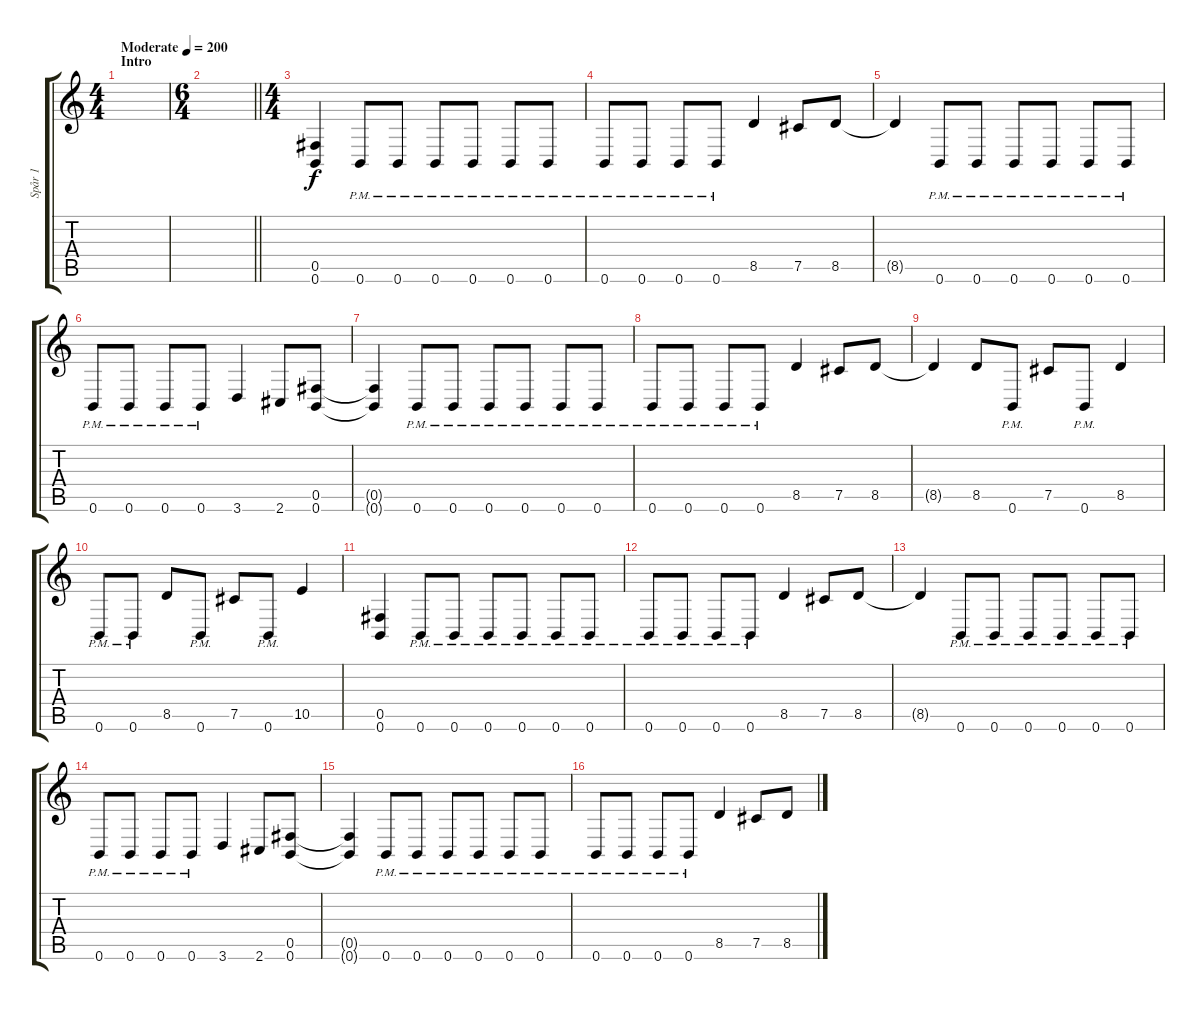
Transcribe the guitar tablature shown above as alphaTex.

\track ("Spår 1" "Spår 1") {instrument distortionguitar}
\staff {score tabs}
\tuning (Db4 Ab3 E3 B2 Gb2 B1) {hide}
\ts (4 4)
\section ("" "Intro")
\tempo (200 "Moderate")
\clef g2
\ks c
|
\ts (6 4)
\barLineRight lightlight
|
\ts (4 4)
\section ("" "")
(0.5 0.6).4 0.6{pm}.8 0.6{pm}.8 0.6{pm}.8 0.6{pm}.8 0.6{pm}.8 0.6{pm}.8 |
0.6{pm}.8 0.6{pm}.8 0.6{pm}.8 0.6{pm}.8 8.5.4 7.5.8 8.5.8 |
8.5{t}.4 0.6{pm}.8 0.6{pm}.8 0.6{pm}.8 0.6{pm}.8 0.6{pm}.8 0.6{pm}.8 |
0.6{pm}.8 0.6{pm}.8 0.6{pm}.8 0.6{pm}.8 3.6.4 2.6.8 (0.5 0.6).8 |
(0.5{t} 0.6{t}).4 0.6{pm}.8 0.6{pm}.8 0.6{pm}.8 0.6{pm}.8 0.6{pm}.8 0.6{pm}.8 |
0.6{pm}.8 0.6{pm}.8 0.6{pm}.8 0.6{pm}.8 8.5.4 7.5.8 8.5.8 |
8.5{t}.4 8.5.8 0.6{pm}.8 7.5.8 0.6{pm}.8 8.5.4 |
0.6{pm}.8 0.6{pm}.8 8.5.8 0.6{pm}.8 7.5.8 0.6{pm}.8 10.5.4 |
(0.5 0.6).4 0.6{pm}.8 0.6{pm}.8 0.6{pm}.8 0.6{pm}.8 0.6{pm}.8 0.6{pm}.8 |
0.6{pm}.8 0.6{pm}.8 0.6{pm}.8 0.6{pm}.8 8.5.4 7.5.8 8.5.8 |
8.5{t}.4 0.6{pm}.8 0.6{pm}.8 0.6{pm}.8 0.6{pm}.8 0.6{pm}.8 0.6{pm}.8 |
0.6{pm}.8 0.6{pm}.8 0.6{pm}.8 0.6{pm}.8 3.6.4 2.6.8 (0.5 0.6).8 |
(0.5{t} 0.6{t}).4 0.6{pm}.8 0.6{pm}.8 0.6{pm}.8 0.6{pm}.8 0.6{pm}.8 0.6{pm}.8 |
0.6{pm}.8 0.6{pm}.8 0.6{pm}.8 0.6{pm}.8 8.5.4 7.5.8 8.5.8
